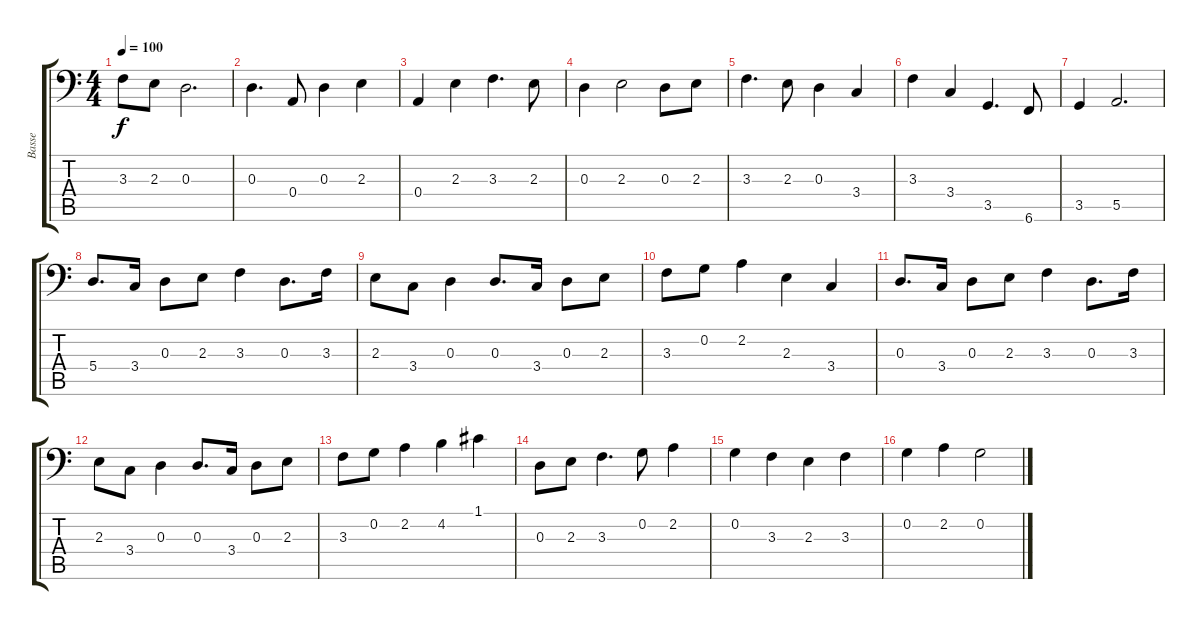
\track ("Basse" "Basse") {instrument electricbassfinger}
\staff {score tabs}
\tuning (C3 G2 D2 A1 E1 B0) {hide}
\ts (4 4)
\tempo 100
\clef f4
\ks c
3.3.8{dy f} 2.3.8 0.3.2{d} |
0.3.4{d} 0.4.8 0.3.4 2.3.4 |
0.4.4 2.3.4 3.3.4{d} 2.3.8 |
0.3.4 2.3.2 0.3.8 2.3.8 |
3.3.4{d} 2.3.8 0.3.4 3.4.4 |
3.3.4 3.4.4 3.5.4{d} 6.6.8 |
3.5.4 5.5.2{d} |
5.4.8{d} 3.4.16 0.3.8 2.3.8 3.3.4 0.3.8{d} 3.3.16 |
2.3.8 3.4.8 0.3.4 0.3.8{d} 3.4.16 0.3.8 2.3.8 |
3.3.8 0.2.8 2.2.4 2.3.4 3.4.4 |
0.3.8{d} 3.4.16 0.3.8 2.3.8 3.3.4 0.3.8{d} 3.3.16 |
2.3.8 3.4.8 0.3.4 0.3.8{d} 3.4.16 0.3.8 2.3.8 |
3.3.8 0.2.8 2.2.4 4.2.4 1.1.4 |
0.3.8 2.3.8 3.3.4{d} 0.2.8 2.2.4 |
0.2.4 3.3.4 2.3.4 3.3.4 |
0.2.4 2.2.4 0.2.2
